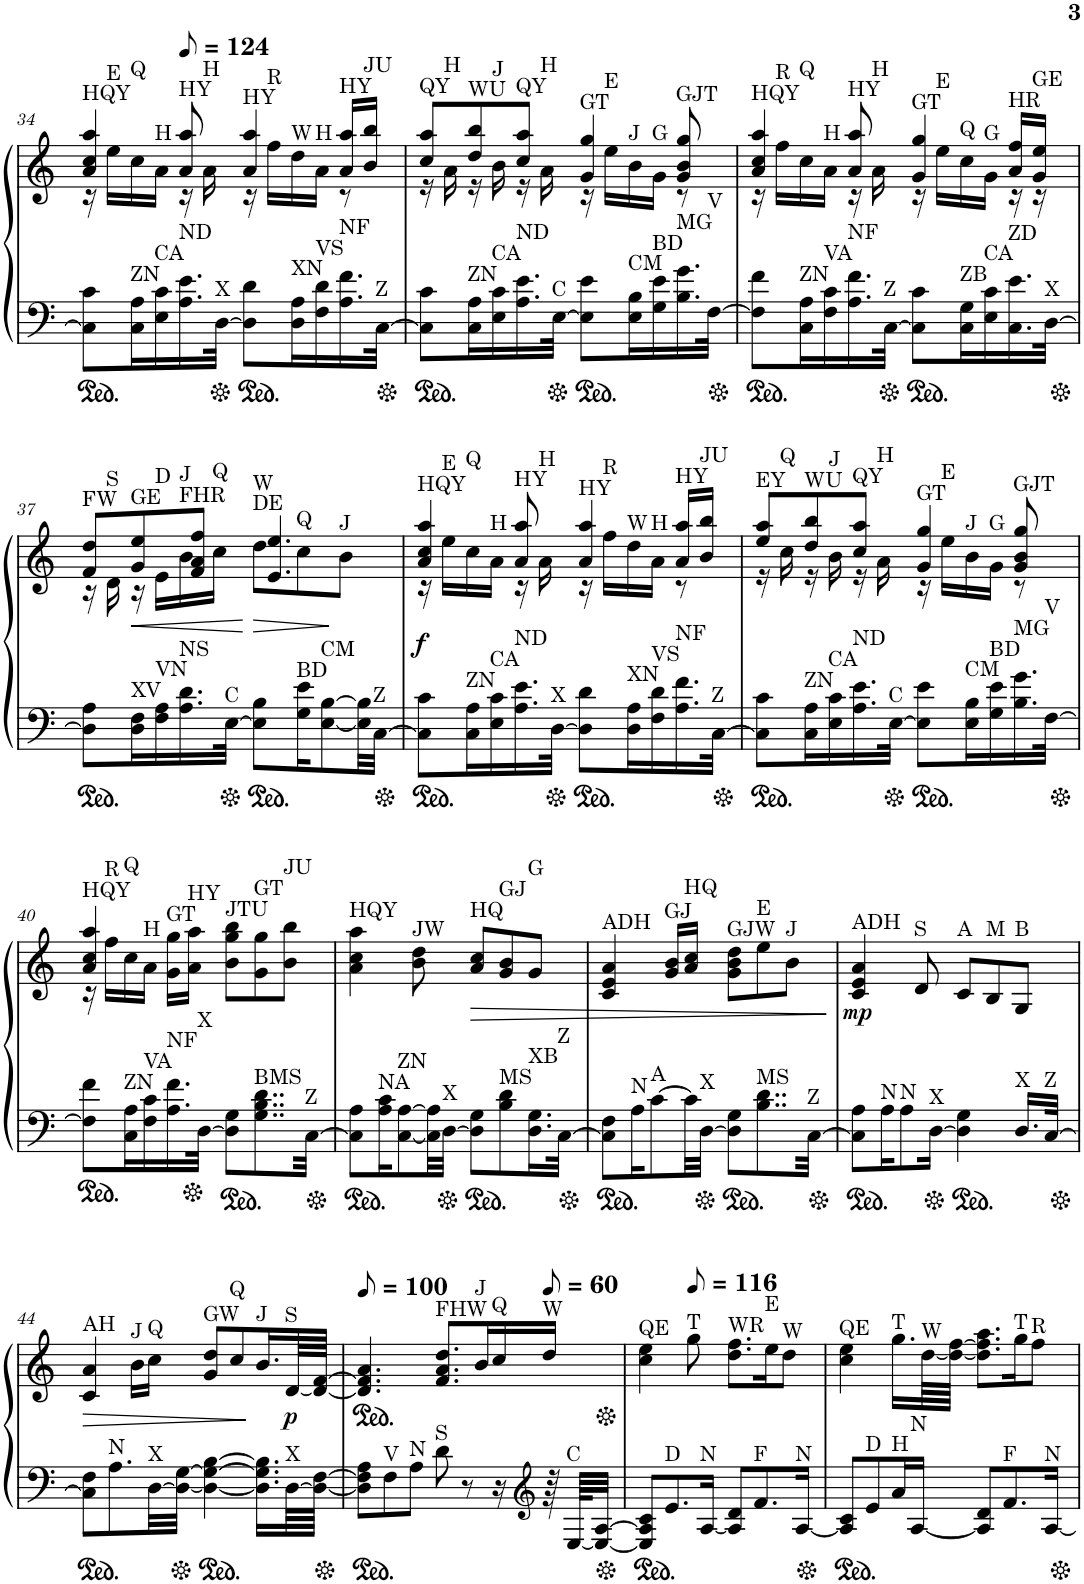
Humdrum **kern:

**kern	**kern	**dynam
*part1	*part1	*part1
*staff2	*staff1	*staff1/2
*I"Piano	*	*
*I'Pno.	*	*
!!LO:PB:g=z
*clefF4	*clefG2	*
*k[]	*k[]	*
*M6/8	*M6/8	*
=34	=34	=34
*	*^	*
!	!LO:TX:a:t=HQY	!	!
8C\] 8c\L	4a/ 4cc/ 4aa/	16r	.
!	!	!LO:TX:a:t=E	!
.	.	16ee\LL	.
!	!	!LO:TX:a:t=Q	!
!LO:TX:a:t=ZN	!	!	!
16C\ 16A\L	.	16cc\	.
!	!	!LO:TX:a:t=H	!
!LO:TX:a:t=CA	!	!	!
16E\ 16c\	.	16a\JJ	.
*	*MM62	*	*
!	!LO:TX:a:t=HY	!	!
!LO:TX:a:t=ND	!	!	!
16.A\ 16.e\	8a/ 8aa/	16r	.
!	!	!LO:TX:a:t=H	!
.	.	16a\	.
!LO:TX:a:t=X	!	!	!
[32D\JJk	.	.	.
!	!LO:TX:a:t=HY	!	!
8D\] 8d\L	4a/ 4aa/	16r	.
!	!	!LO:TX:a:t=R	!
.	.	16ff\LL	.
!	!	!LO:TX:a:t=W	!
!LO:TX:a:t=XN	!	!	!
16D\ 16A\L	.	16dd\	.
!	!	!LO:TX:a:t=H	!
!LO:TX:a:t=VS	!	!	!
16F\ 16d\	.	16a\JJ	.
!	!LO:TX:a:t=HY	!	!
!LO:TX:a:t=NF	!	!	!
16.A\ 16.f\	16a/ 16aa/LL	8r	.
!	!LO:TX:a:t=JU	!	!
.	16b/ 16bb/JJ	.	.
!LO:TX:a:t=Z	!	!	!
[32C\JJk	.	.	.
=35	=35	=35	=35
!	!LO:TX:a:t=QY	!	!
8C\] 8c\L	8cc/ 8aa/L	16r	.
!	!	!LO:TX:a:t=H	!
.	.	16a\	.
!	!LO:TX:a:t=WU	!	!
!LO:TX:a:t=ZN	!	!	!
16C\ 16A\L	8dd/ 8bb/	16r	.
!	!	!LO:TX:a:t=J	!
!LO:TX:a:t=CA	!	!	!
16E\ 16c\	.	16b\	.
!	!LO:TX:a:t=QY	!	!
!LO:TX:a:t=ND	!	!	!
16.A\ 16.e\	8cc/ 8aa/J	16r	.
!	!	!LO:TX:a:t=H	!
.	.	16a\	.
!LO:TX:a:t=C	!	!	!
[32E\JJk	.	.	.
!	!LO:TX:a:t=GT	!	!
8E\] 8e\L	4g/ 4gg/	16r	.
!	!	!LO:TX:a:t=E	!
.	.	16ee\LL	.
!	!	!LO:TX:a:t=J	!
!LO:TX:a:t=CM	!	!	!
16E\ 16B\L	.	16b\	.
!	!	!LO:TX:a:t=G	!
!LO:TX:a:t=BD	!	!	!
16G\ 16e\	.	16g\JJ	.
!	!LO:TX:a:t=GJT	!	!
!LO:TX:a:t=MG	!	!	!
16.B\ 16.g\	8g/ 8b/ 8gg/	8r	.
!LO:TX:a:t=V	!	!	!
[32F\JJk	.	.	.
=36	=36	=36	=36
!	!LO:TX:a:t=HQY	!	!
8F\] 8f\L	4a/ 4cc/ 4aa/	16r	.
!	!	!LO:TX:a:t=R	!
.	.	16ff\LL	.
!	!	!LO:TX:a:t=Q	!
!LO:TX:a:t=ZN	!	!	!
16C\ 16A\L	.	16cc\	.
!	!	!LO:TX:a:t=H	!
!LO:TX:a:t=VA	!	!	!
16F\ 16c\	.	16a\JJ	.
!	!LO:TX:a:t=HY	!	!
!LO:TX:a:t=NF	!	!	!
16.A\ 16.f\	8a/ 8aa/	16r	.
!	!	!LO:TX:a:t=H	!
.	.	16a\	.
!LO:TX:a:t=Z	!	!	!
[32C\JJk	.	.	.
!	!LO:TX:a:t=GT	!	!
8C\] 8c\L	4g/ 4gg/	16r	.
!	!	!LO:TX:a:t=E	!
.	.	16ee\LL	.
!	!	!LO:TX:a:t=Q	!
!LO:TX:a:t=ZB	!	!	!
16C\ 16G\L	.	16cc\	.
!	!	!LO:TX:a:t=G	!
!LO:TX:a:t=CA	!	!	!
16E\ 16c\	.	16g\JJ	.
!	!LO:TX:a:t=HR	!	!
!LO:TX:a:t=ZD	!	!	!
16.C\ 16.e\	16a/ 16ff/LL	16r	.
!	!LO:TX:a:t=GE	!	!
.	16g/ 16ee/JJ	16r	.
!LO:TX:a:t=X	!	!	!
[32D\JJk	.	.	.
!!LO:LB:g=z	!!
=37	=37	=37	=37
!	!LO:TX:a:t=FW	!	!
8D\] 8A\L	8f/ 8dd/L	16r	.
!	!	!LO:TX:a:t=S	!
.	.	16d\	.
!	!LO:TX:a:t=GE	!	!
!LO:TX:a:t=XV	!	!	!
!	!	!	!LO:HP:b
16D\ 16F\L	8g/ 8ee/	16r	<
!	!	!LO:TX:a:t=D	!
!LO:TX:a:t=VN	!	!	!
16F\ 16A\	.	16e\LL	.
!	!LO:TX:a:t=FHR	!	!
!	!LO:TX:a:t=J	!	!
!LO:TX:a:t=NS	!	!	!
16.A\ 16.d\	8f/ 8a/ 8ff/J	16b\	.
!	!	!LO:TX:a:t=Q	!
.	.	16cc\JJ	.
!LO:TX:a:t=C	!	!	!
[32E\JJk	.	.	.
!	!LO:TX:a:t=DE	!	!
!	!LO:TX:a:t=W	!	!
!	!	!	!LO:HP:b
8E\] 8B\L	4.e/ 4.ee/	8dd\L	>
!	!	!LO:TX:a:t=Q	!
!LO:TX:a:t=BD	!	!	!
16G\ 16e\K	.	8cc\	.
!LO:TX:a:t=CM	!	!	!
[8E\ [8B\	.	.	.
!	!	!LO:TX:a:t=J	!
.	.	8b\J	[
32E\] 32B\]LL	.	.	.
!LO:TX:a:t=Z	!	!	!
[32C\JJJ	.	.	.
=38	=38	=38	=38
!	!LO:TX:a:t=HQY	!	!
!	!	!	!LO:DY:b
8C\] 8c\L	4a/ 4cc/ 4aa/	16r	f
!	!	!LO:TX:a:t=E	!
.	.	16ee\LL	.
!	!	!LO:TX:a:t=Q	!
!LO:TX:a:t=ZN	!	!	!
16C\ 16A\L	.	16cc\	.
!	!	!LO:TX:a:t=H	!
!LO:TX:a:t=CA	!	!	!
16E\ 16c\	.	16a\JJ	.
!	!LO:TX:a:t=HY	!	!
!LO:TX:a:t=ND	!	!	!
16.A\ 16.e\	8a/ 8aa/	16r	.
!	!	!LO:TX:a:t=H	!
.	.	16a\	.
!LO:TX:a:t=X	!	!	!
[32D\JJk	.	.	.
!	!LO:TX:a:t=HY	!	!
8D\] 8d\L	4a/ 4aa/	16r	.
!	!	!LO:TX:a:t=R	!
.	.	16ff\LL	.
!	!	!LO:TX:a:t=W	!
!LO:TX:a:t=XN	!	!	!
16D\ 16A\L	.	16dd\	.
!	!	!LO:TX:a:t=H	!
!LO:TX:a:t=VS	!	!	!
16F\ 16d\	.	16a\JJ	.
!	!LO:TX:a:t=HY	!	!
!LO:TX:a:t=NF	!	!	!
16.A\ 16.f\	16a/ 16aa/LL	8r	.
!	!LO:TX:a:t=JU	!	!
.	16b/ 16bb/JJ	.	.
!LO:TX:a:t=Z	!	!	!
[32C\JJk	.	.	.
=39	=39	=39	=39
!	!LO:TX:a:t=EY	!	!
8C\] 8c\L	8ee/ 8aa/L	16r	.
!	!	!LO:TX:a:t=Q	!
.	.	16cc\	.
!	!LO:TX:a:t=WU	!	!
!LO:TX:a:t=ZN	!	!	!
16C\ 16A\L	8dd/ 8bb/	16r	.
!	!	!LO:TX:a:t=J	!
!LO:TX:a:t=CA	!	!	!
16E\ 16c\	.	16b\	.
!	!LO:TX:a:t=QY	!	!
!LO:TX:a:t=ND	!	!	!
16.A\ 16.e\	8cc/ 8aa/J	16r	.
!	!	!LO:TX:a:t=H	!
.	.	16a\	.
!LO:TX:a:t=C	!	!	!
[32E\JJk	.	.	.
!	!LO:TX:a:t=GT	!	!
8E\] 8e\L	4g/ 4gg/	16r	.
!	!	!LO:TX:a:t=E	!
.	.	16ee\LL	.
!	!	!LO:TX:a:t=J	!
!LO:TX:a:t=CM	!	!	!
16E\ 16B\L	.	16b\	.
!	!	!LO:TX:a:t=G	!
!LO:TX:a:t=BD	!	!	!
16G\ 16e\	.	16g\JJ	.
!	!LO:TX:a:t=GJT	!	!
!LO:TX:a:t=MG	!	!	!
16.B\ 16.g\	8g/ 8b/ 8gg/	8r	.
!LO:TX:a:t=V	!	!	!
[32F\JJk	.	.	.
!!LO:LB:g=z	!!
=40	=40	=40	=40
!	!LO:TX:a:t=HQY	!	!
8F\] 8f\L	4a/ 4cc/ 4aa/	16r	.
!	!	!LO:TX:a:t=R	!
.	.	16ff\LL	.
!	!	!LO:TX:a:t=Q	!
!LO:TX:a:t=ZN	!	!	!
16C\ 16A\L	.	16cc\	.
!	!	!LO:TX:a:t=H	!
!LO:TX:a:t=VA	!	!	!
16F\ 16c\	.	16a\JJ	.
!	!LO:TX:a:t=GT	!	!
!LO:TX:a:t=NF	!	!	!
16.A\ 16.f\	16g\ 16gg\LL	2ryy	.
!	!LO:TX:a:t=HY	!	!
.	16a\ 16aa\JJ	.	.
!LO:TX:a:t=X	!	!	!
[32D\JJk	.	.	.
!	!LO:TX:a:t=JTU	!	!
8D\] 8G\L	8b\ 8gg\ 8bb\L	.	.
!	!LO:TX:a:t=GT	!	!
!LO:TX:a:t=BMS	!	!	!
8..G\ 8..B\ 8..d\	8g\ 8gg\	.	.
!	!LO:TX:a:t=JU	!	!
.	8b\ 8bb\J	.	.
!LO:TX:a:t=Z	!	!	!
[32C\Jkk	.	.	.
*	*v	*v	*
=41	=41	=41
!	!LO:TX:a:t=HQY	!
8C\] 8A\L	4a\ 4cc\ 4aa\	.
!LO:TX:a:t=NA	!	!
16A\ 16c\K	.	.
!LO:TX:a:t=ZN	!	!
[8C\ [8A\	.	.
!	!LO:TX:a:t=JW	!
.	8b\ 8dd\	.
32C\] 32A\]LL	.	.
!LO:TX:a:t=X	!	!
[32D\JJJ	.	.
!	!LO:TX:a:t=HQ	!
!	!	!LO:HP:b
8D\] 8G\L	8a/ 8cc/L	>
!	!LO:TX:a:t=GJ	!
!LO:TX:a:t=MS	!	!
8B\ 8d\	8g/ 8b/	.
!	!LO:TX:a:t=G	!
!LO:TX:a:t=XB	!	!
16.D\ 16.G\L	8g/J	.
!LO:TX:a:t=Z	!	!
[32C\JJk	.	.
=42	=42	=42
!	!LO:TX:a:t=ADH	!
8C\] 8F\L	4c/ 4e/ 4a/	.
!LO:TX:a:t=N	!	!
16A\K	.	.
!LO:TX:a:t=A	!	!
[8c\	.	.
!	!LO:TX:a:t=GJ	!
.	16g/ 16b/LL	.
!	!LO:TX:a:t=HQ	!
32c\LL]	16a/ 16cc/JJ	.
!LO:TX:a:t=X	!	!
[32D\JJJ	.	.
!	!LO:TX:a:t=GJW	!
8D\] 8G\L	8g\ 8b\ 8dd\L	.
!	!LO:TX:a:t=E	!
!LO:TX:a:t=MS	!	!
8..B\ 8..d\	8ee\	.
!	!LO:TX:a:t=J	!
.	8b\J	.
!LO:TX:a:t=Z	!	!
[32C\Jkk	.	.
.	.	]
=43	=43	=43
!	!LO:TX:a:t=ADH	!
!	!	!LO:DY:b
8C\] 8A\L	4c/ 4e/ 4a/	mp
!LO:TX:a:t=N	!	!
16A\K	.	.
!LO:TX:a:t=N	!	!
8A\	.	.
!	!LO:TX:a:t=S	!
.	8d/	.
!LO:TX:a:t=X	!	!
[16D\Jk	.	.
!	!LO:TX:a:t=A	!
4D\] 4G\	8c/L	.
!	!LO:TX:a:t=M	!
.	8B/	.
!	!LO:TX:a:t=B	!
!LO:TX:a:t=X	!	!
16.D/LL	8G/J	.
!LO:TX:a:t=Z	!	!
[32C/JJk	.	.
!!LO:LB:g=z
=44	=44	=44
!	!LO:TX:a:t=AH	!
8C\] 8F\L	4c/ 4a/	.
!LO:TX:a:t=N	!	!
8.A\	.	.
!	!LO:TX:a:t=J	!
.	16b\LL	.
!	!LO:TX:a:t=Q	!
!LO:TX:a:t=X	!	!
[32D\LL	16cc\JJ	.
32D\_ [32G\JJJ	.	.
!	!LO:TX:a:t=GW	!
4D\_ 4G\_ [4B\	8g/ 8dd/L	.
!	!LO:TX:a:t=Q	!
.	8cc/	.
!	!LO:TX:a:t=J	!
16.D\] 16.G\] 16.B\]LL	16.b/L	]
!	!LO:TX:a:t=S	!
!LO:TX:a:t=X	!	!
!	!	!LO:DY:b
[64D\LL	[64d/LL	p
64D\_ [64F\JJJJ	64d/_ [64f/JJJJ	.
=45	=45	=45
*	*ped	*
*	*MM50	*
8D\] 8F\] 8A\L	4.d/] 4.f/] 4.a/	.
!LO:TX:a:t=V	!	!
8F\	.	.
!LO:TX:a:t=N	!	!
8A\J	.	.
!	!LO:TX:a:t=FHW	!
!LO:TX:a:t=S	!	!
8d\	8.f/ 8.a/ 8.dd/L	.
8r	.	.
!	!LO:TX:a:t=J	!
.	16b/L	.
!	!LO:TX:a:t=Q	!
16r	16cc/	.
*clefG2	*	*
*	*MM30	*
!	!LO:TX:a:t=W	!
64r	16dd/JJ	.
!LO:TX:a:t=C	!	!
[64E/KLLL	.	.
32E/_ [32A/JJJ	.	.
=46	=46	=46
*	*Xped	*
!	!LO:TX:a:t=QE	!
8E/] 8A/] 8c/L	4cc\ 4ee\	.
!LO:TX:a:t=D	!	!
8.e/	.	.
*	*MM58	*
!	!LO:TX:a:t=T	!
.	8gg\	.
!LO:TX:a:t=N	!	!
[16A/Jk	.	.
!	!LO:TX:a:t=WR	!
8A/] 8d/L	8.dd\ 8.ff\L	.
!LO:TX:a:t=F	!	!
8.f/	.	.
!	!LO:TX:a:t=E	!
.	16ee\K	.
!	!LO:TX:a:t=W	!
.	8dd\J	.
!LO:TX:a:t=N	!	!
[16A/Jk	.	.
=47	=47	=47
!	!LO:TX:a:t=QE	!
8A/] 8c/L	4cc\ 4ee\	.
!LO:TX:a:t=D	!	!
8e/	.	.
!	!LO:TX:a:t=T	!
!LO:TX:a:t=H	!	!
16a/L	16.gg\LL	.
!LO:TX:a:t=N	!	!
[16A/JJ	.	.
!	!LO:TX:a:t=W	!
.	[<64dd\LL	.
.	64dd\_ [64ff\JJJJ	.
8A/] 8d/L	8.dd\] 8.ff\] 8.aa\L	.
!LO:TX:a:t=F	!	!
8.f/	.	.
!	!LO:TX:a:t=T	!
.	16gg\K	.
!	!LO:TX:a:t=R	!
.	8ff\J	.
!LO:TX:a:t=N	!	!
[16A/Jk	.	.
=	=	=
*-	*-	*-
